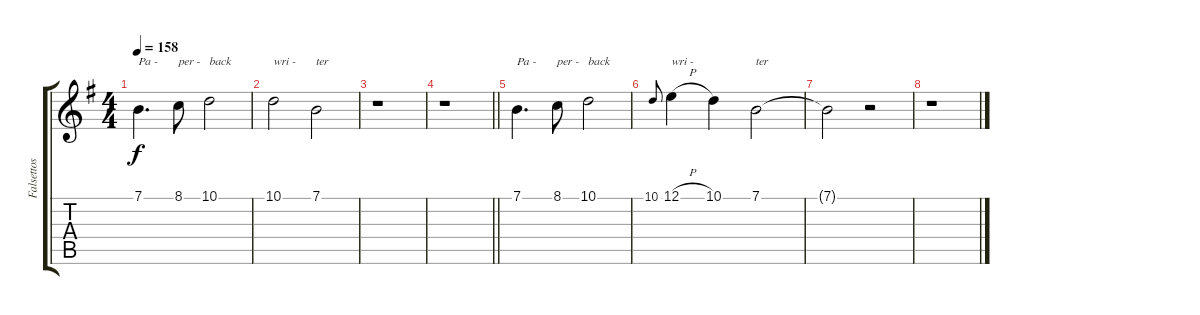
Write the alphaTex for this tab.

\track ("Falsettos" "Falsettos") {instrument sopranosax}
\staff {score tabs}
\tuning (E4 B3 G3 D3 A2 E2) {hide}
\ts (4 4)
\tempo 158
\clef g2
\ks g
7.1.4{d txt "Pa -" dy f} 8.1.8{txt "per -"} 10.1.2{txt "back"} |
10.1.2{txt "wri -"} 7.1.2{txt "ter"} |
r.1 |
\barLineRight lightlight
r.1 |
7.1.4{d txt "Pa -"} 8.1.8{txt "per -"} 10.1.2{txt "back"} |
10.1.8{gr onbeat} 12.1{h}.4{txt "wri -"} 10.1.4 7.1.2{txt "ter"} |
7.1{t}.2 r.2 |
r.1
